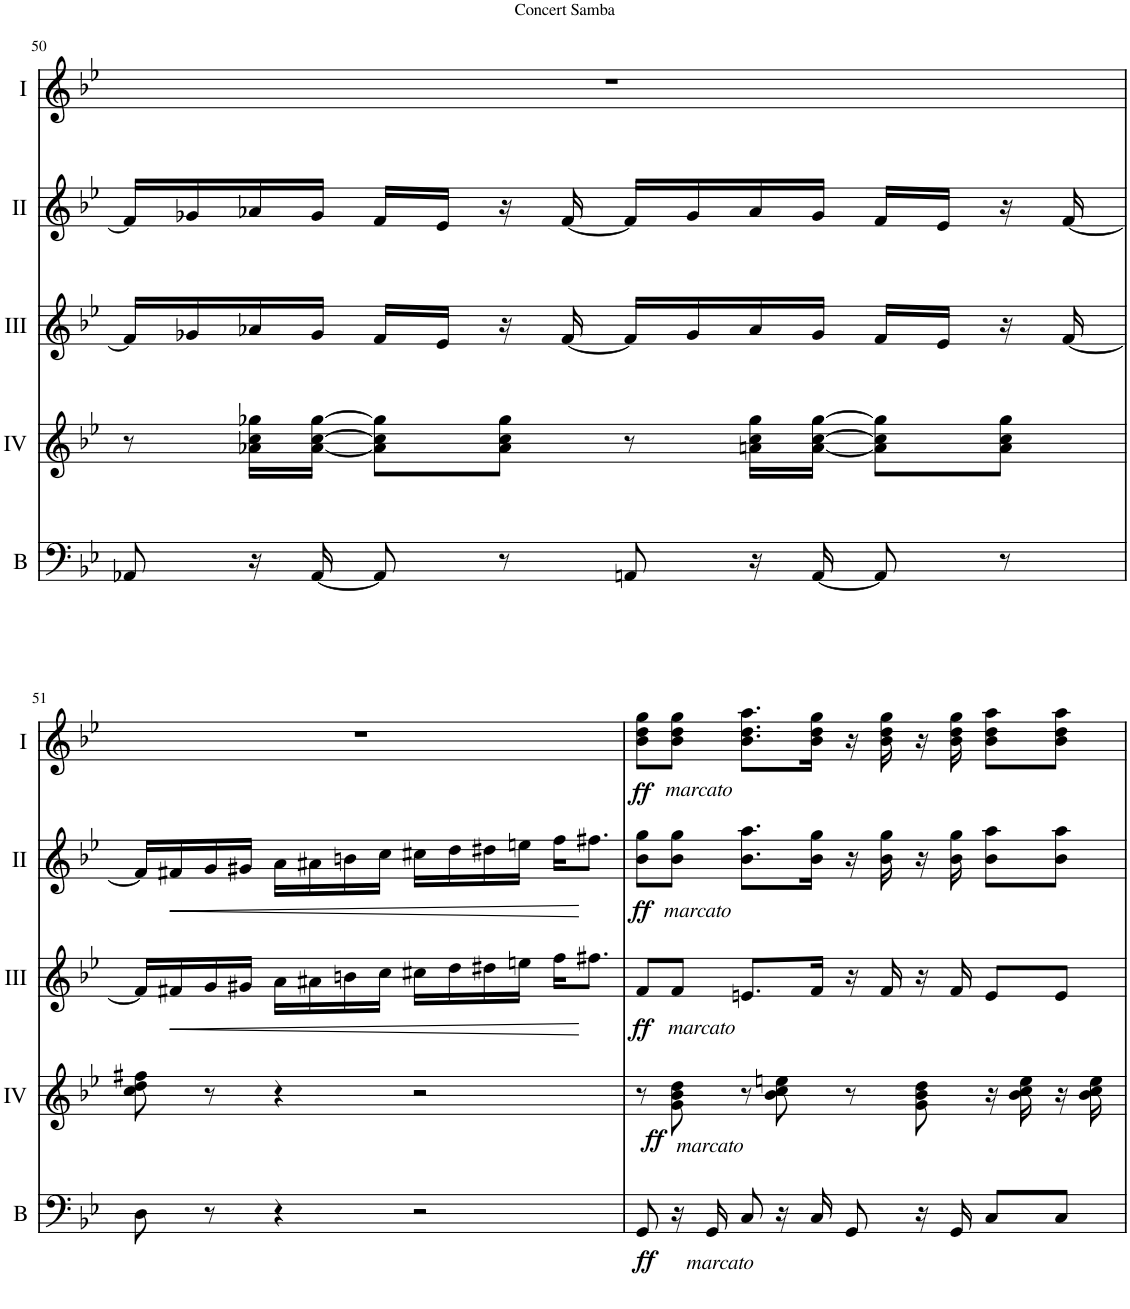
**kern	**dynam	**kern	**dynam	**kern	**dynam	**kern	**dynam	**kern	**dynam
*part5	*part5	*part4	*part4	*part3	*part3	*part2	*part2	*part1	*part1
*staff5	*staff5	*staff4	*staff4	*staff3	*staff3	*staff2	*staff2	*staff1	*staff1
*I"Bass	*	*I"Acc. 4	*	*I"Acc. 3	*	*I"Acc. 2	*	*I"Acc. 1	*
*I'B	*	*	*	*	*	*	*	*	*
!!LO:PB:g=z
*clefF4	*	*clefG2	*	*clefG2	*	*clefG2	*	*clefG2	*
*Trd7c12	*	*Trd7c12	*	*Trd7c12	*	*Trd7c12	*	*Trd7c12	*
*k[b-e-]	*	*k[b-e-]	*	*k[b-e-]	*	*k[b-e-]	*	*k[b-e-]	*
*M4/4	*	*M4/4	*	*M4/4	*	*M4/4	*	*M4/4	*
*met(c)	*	*met(c)	*	*met(c)	*	*met(c)	*	*met(c)	*
=50	=50	=50	=50	=50	=50	=50	=50	=50	=50
8AA-X/	.	8r	.	16ff/LL]	.	16ff/LL]	.	1r	.
.	.	.	.	16gg-X/	.	16gg-X/	.	.	.
16r	.	16a-X\ 16cc\ 16gg-X\LL	.	16aa-X/	.	16aa-X/	.	.	.
[16AA-/	.	[16a-\ [16cc\ [16gg-\JJ	.	16gg-/JJ	.	16gg-/JJ	.	.	.
8AA-/]	.	8a-\] 8cc\] 8gg-\]L	.	16ff/LL	.	16ff/LL	.	.	.
.	.	.	.	16ee-/JJ	.	16ee-/JJ	.	.	.
8r	.	8a-\ 8cc\ 8gg-\J	.	16r	.	16r	.	.	.
.	.	.	.	[16ff/	.	[16ff/	.	.	.
8AAn/	.	8r	.	16ff/LL]	.	16ff/LL]	.	.	.
.	.	.	.	16gg-/	.	16gg-/	.	.	.
16r	.	16an\ 16cc\ 16gg-\LL	.	16aa-/	.	16aa-/	.	.	.
[16AA/	.	[16a\ [16cc\ [16gg-\JJ	.	16gg-/JJ	.	16gg-/JJ	.	.	.
8AA/]	.	8a\] 8cc\] 8gg-\]L	.	16ff/LL	.	16ff/LL	.	.	.
.	.	.	.	16ee-/JJ	.	16ee-/JJ	.	.	.
8r	.	8a\ 8cc\ 8gg-\J	.	16r	.	16r	.	.	.
.	.	.	.	[16ff/	.	[16ff/	.	.	.
!!LO:LB:g=z
=51	=51	=51	=51	=51	=51	=51	=51	=51	=51
8D\	.	8cc\ 8dd\ 8ff#X\	.	16ff/LL]	.	16ff/LL]	.	1r	.
!	!	!	!	!	!LO:HP:b	!	!LO:HP:b	!	!
.	.	.	.	16ff#X/	<	16ff#X/	<	.	.
8r	.	8r	.	16gg/	.	16gg/	.	.	.
.	.	.	.	16gg#X/JJ	.	16gg#X/JJ	.	.	.
4r	.	4r	.	16aa\LL	.	16aa\LL	.	.	.
.	.	.	.	16aa#X\	.	16aa#X\	.	.	.
.	.	.	.	16bbn\	.	16bbn\	.	.	.
.	.	.	.	16ccc\JJ	.	16ccc\JJ	.	.	.
2r	.	2r	.	16ccc#X\LL	.	16ccc#X\LL	.	.	.
.	.	.	.	16ddd\	.	16ddd\	.	.	.
.	.	.	.	16ddd#X\	.	16ddd#X\	.	.	.
.	.	.	.	16eeen\JJ	.	16eeen\JJ	.	.	.
.	.	.	.	16fff\KL	.	16fff\KL	.	.	.
.	.	.	.	8.fff#X\J	[	8.fff#X\J	[	.	.
=52	=52	=52	=52	=52	=52	=52	=52	=52	=52
!	!LO:DY:b	!	!	!	!LO:DY:b	!	!LO:DY:b	!	!LO:DY:b
8GG/	ff	8r	.	8ff/L	ff	8bb-\ 8ggg\L	ff	8bb-\ 8ddd\ 8ggg\L	ff
!	!	!	!	!	!	!	!	!LO:TX:b:i:t=marcato	!
!	!	!	!	!	!	!LO:TX:b:i:t=marcato	!	!	!
!	!	!	!	!LO:TX:b:i:t=marcato	!	!	!	!	!
!	!	!LO:TX:b:i:t=marcato	!	!	!	!	!	!	!
!	!	!	!LO:DY:b	!	!	!	!	!	!
16r	.	8g\ 8b-\ 8dd\	ff	8ff/J	.	8bb-\ 8ggg\J	.	8bb-\ 8ddd\ 8ggg\J	.
!LO:TX:b:i:t=marcato	!	!	!	!	!	!	!	!	!
16GG/	.	.	.	.	.	.	.	.	.
8C/	.	8r	.	8.een/L	.	8.bb-\ 8.aaa\L	.	8.bb-\ 8.ddd\ 8.aaa\L	.
16r	.	8b-\ 8cc\ 8een\	.	.	.	.	.	.	.
16C/	.	.	.	16ff/Jk	.	16bb-\ 16ggg\Jk	.	16bb-\ 16ddd\ 16ggg\Jk	.
8GG/	.	8r	.	16r	.	16r	.	16r	.
.	.	.	.	16ff/	.	16bb-\ 16ggg\	.	16bb-\ 16ddd\ 16ggg\	.
16r	.	8g\ 8b-\ 8dd\	.	16r	.	16r	.	16r	.
16GG/	.	.	.	16ff/	.	16bb-\ 16ggg\	.	16bb-\ 16ddd\ 16ggg\	.
8C/L	.	16r	.	8ee/L	.	8bb-\ 8aaa\L	.	8bb-\ 8ddd\ 8aaa\L	.
.	.	16b-\ 16cc\ 16ee\	.	.	.	.	.	.	.
8C/J	.	16r	.	8ee/J	.	8bb-\ 8aaa\J	.	8bb-\ 8ddd\ 8aaa\J	.
.	.	16b-\ 16cc\ 16ee\	.	.	.	.	.	.	.
=	=	=	=	=	=	=	=	=	=
*-	*-	*-	*-	*-	*-	*-	*-	*-	*-
